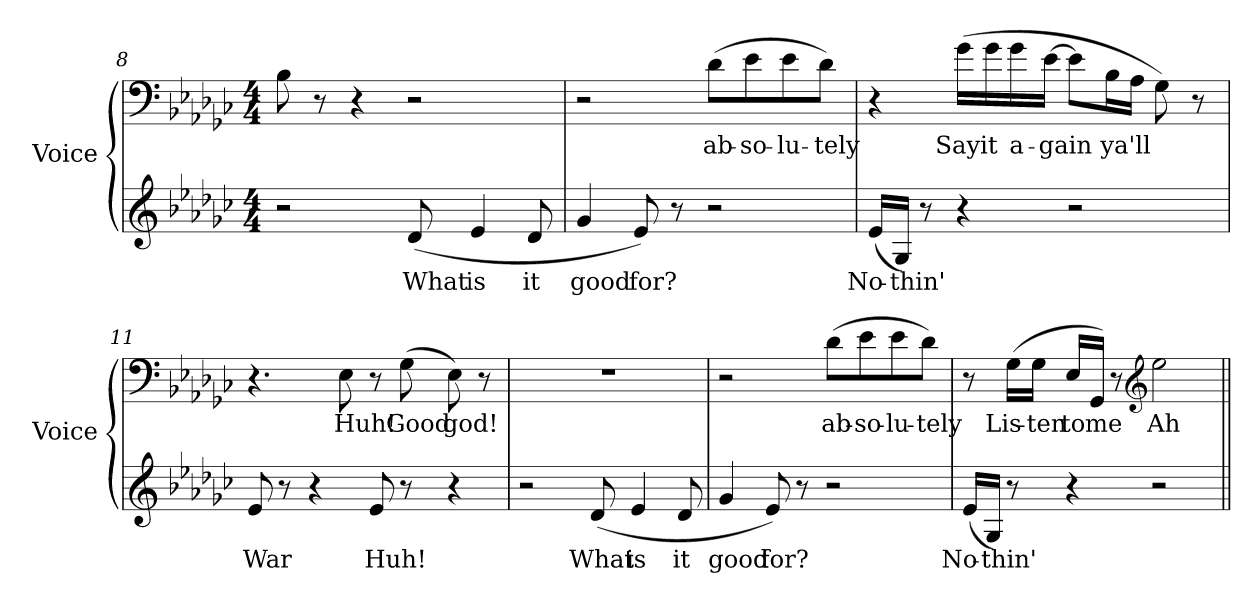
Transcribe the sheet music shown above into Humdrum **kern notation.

**kern	**text	**kern	**text
*part2	*part2	*part1	*part1
*staff2	*staff2	*staff1	*staff1
*I"Voice	*	*I"Voice	*
*I'Voice	*	*I'Voice	*
*clefG2	*	*clefF4	*
*k[b-e-a-d-g-c-]	*	*k[b-e-a-d-g-c-]	*
*e-:	*	*e-:	*
*M4/4	*	*M4/4	*
=8	=8	=8	=8
2r	.	8B-i\	.
.	.	8r	.
.	.	4r	.
!	!LO:LY:b:color=#000000	!	!
(8d-i/	What	2r	.
!	!LO:LY:b:color=#000000	!	!
4e-i/	is	.	.
!	!LO:LY:b:color=#000000	!	!
8d-i/	it	.	.
=9	=9	=9	=9
!	!LO:LY:b:color=#000000	!	!
4g-i/	good	2r	.
!	!LO:LY:b:color=#000000	!	!
8e-i/)	for?	.	.
8r	.	.	.
!	!	!	!LO:LY:b:color=#000000
2r	.	(8d-i\L	ab-
!	!	!	!LO:LY:b:color=#000000
.	.	8e-i\	-so-
!	!	!	!LO:LY:b:color=#000000
.	.	8e-i\	-lu-
!	!	!	!LO:LY:b:color=#000000
.	.	8d-i\J)	-tely
!!LO:LB:g=z
=10	=10	=10	=10
!	!LO:LY:b:color=#000000	!	!
(16e-i/LL	No-	4r	.
!	!LO:LY:b:color=#000000	!	!
16G-i/JJ)	-thin'	.	.
8r	.	.	.
!	!	!	!LO:LY:b:color=#000000
4r	.	(16g-i\LL	Say
!	!	!	!LO:LY:b:color=#000000
.	.	16g-i\	it
!	!	!	!LO:LY:b:color=#000000
.	.	16g-i\	a-
!	!	!	!LO:LY:b:color=#000000
.	.	[16e-i\JJ	-gain
2r	.	8e-i\L]	.
!	!	!	!LO:LY:b:color=#000000
.	.	16B-i\L	ya'll
.	.	16A-i\JJ	.
.	.	8G-i\)	.
.	.	8r	.
=11	=11	=11	=11
!	!LO:LY:b:color=#000000	!	!
8e-i/	War	4.r	.
8r	.	.	.
4r	.	.	.
!	!	!	!LO:LY:b:color=#000000
.	.	8E-i\	Huh!
!	!LO:LY:b:color=#000000	!	!
8e-i/	Huh!	8r	.
!	!	!	!LO:LY:b:color=#000000
8r	.	(8G-i\	Good
!	!	!	!LO:LY:b:color=#000000
4r	.	8E-i\)	god!
.	.	8r	.
=12	=12	=12	=12
2r	.	1r	.
!	!LO:LY:b:color=#000000	!	!
(8d-i/	What	.	.
!	!LO:LY:b:color=#000000	!	!
4e-i/	is	.	.
!	!LO:LY:b:color=#000000	!	!
8d-i/	it	.	.
!!LO:LB:g=z
=13	=13	=13	=13
!	!LO:LY:b:color=#000000	!	!
4g-i/	good	2r	.
!	!LO:LY:b:color=#000000	!	!
8e-i/)	for?	.	.
8r	.	.	.
!	!	!	!LO:LY:b:color=#000000
2r	.	(8d-i\L	ab-
!	!	!	!LO:LY:b:color=#000000
.	.	8e-i\	-so-
!	!	!	!LO:LY:b:color=#000000
.	.	8e-i\	-lu-
!	!	!	!LO:LY:b:color=#000000
.	.	8d-i\J)	-tely
=14	=14	=14	=14
!	!LO:LY:b:color=#000000	!	!
(16e-i/LL	No-	8r	.
!	!LO:LY:b:color=#000000	!	!
16G-i/JJ)	-thin'	.	.
!	!	!	!LO:LY:b:color=#000000
8r	.	(16G-i\LL	Lis-
!	!	!	!LO:LY:b:color=#000000
.	.	16G-i\JJ	-ten
!	!	!	!LO:LY:b:color=#000000
4r	.	16E-i/LL	to
!	!	!	!LO:LY:b:color=#000000
.	.	16GG-i/JJ)	me
.	.	8r	.
*	*	*clefG2	*
!	!	!	!LO:LY:b:color=#000000
2r	.	2ee-i\	Ah
=||	=||	=||	=||
*-	*-	*-	*-
